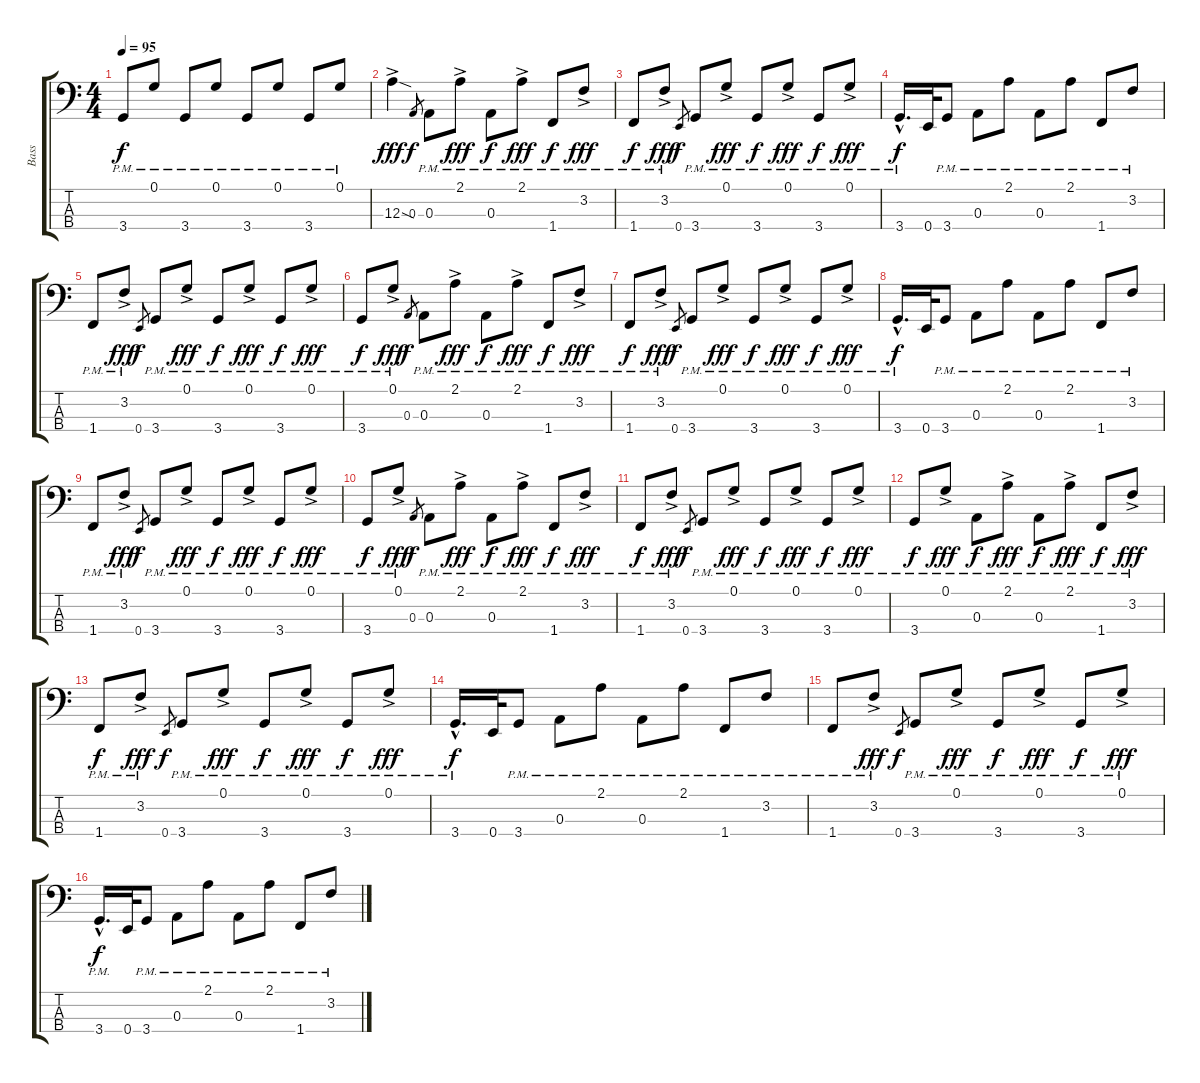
\track ("Bass" "Bass") {instrument electricbassfinger}
\staff {score tabs}
\tuning (G2 D2 A1 E1) {hide}
\ts (4 4)
\tempo 95
\clef f4
\ks c
3.4{pm}.8{dy f} 0.1{pm}.8 3.4{pm}.8 0.1{pm}.8 3.4{pm}.8 0.1{pm}.8 3.4{pm}.8 0.1{pm}.8 |
12.3{sod ac}.4{dy fff} 0.3.8{gr dy f} 0.3{pm}.8 2.1{ac pm}.8{dy fff} 0.3{pm}.8{dy f} 2.1{ac pm}.8{dy fff} 1.4{pm}.8{dy f} 3.2{ac pm}.8{dy fff} |
1.4{pm}.8{dy f} 3.2{ac pm}.8{dy fff} 0.4.8{gr dy f} 3.4{pm}.8 0.1{ac pm}.8{dy fff} 3.4{pm}.8{dy f} 0.1{ac pm}.8{dy fff} 3.4{pm}.8{dy f} 0.1{ac pm}.8{dy fff} |
3.4{hac pm}.16{d dy f} 0.4.32 3.4{pm}.8 0.3{pm}.8 2.1{pm}.8 0.3{pm}.8 2.1{pm}.8 1.4{pm}.8 3.2{pm}.8 |
1.4{pm}.8 3.2{ac pm}.8{dy fff} 0.4.8{gr dy f} 3.4{pm}.8 0.1{ac pm}.8{dy fff} 3.4{pm}.8{dy f} 0.1{ac pm}.8{dy fff} 3.4{pm}.8{dy f} 0.1{ac pm}.8{dy fff} |
3.4{pm}.8{dy f} 0.1{ac pm}.8{dy fff} 0.3.8{gr dy f} 0.3{pm}.8 2.1{ac pm}.8{dy fff} 0.3{pm}.8{dy f} 2.1{ac pm}.8{dy fff} 1.4{pm}.8{dy f} 3.2{ac pm}.8{dy fff} |
1.4{pm}.8{dy f} 3.2{ac pm}.8{dy fff} 0.4.8{gr dy f} 3.4{pm}.8 0.1{ac pm}.8{dy fff} 3.4{pm}.8{dy f} 0.1{ac pm}.8{dy fff} 3.4{pm}.8{dy f} 0.1{ac pm}.8{dy fff} |
3.4{hac pm}.16{d dy f} 0.4.32 3.4{pm}.8 0.3{pm}.8 2.1{pm}.8 0.3{pm}.8 2.1{pm}.8 1.4{pm}.8 3.2{pm}.8 |
1.4{pm}.8 3.2{ac pm}.8{dy fff} 0.4.8{gr dy f} 3.4{pm}.8 0.1{ac pm}.8{dy fff} 3.4{pm}.8{dy f} 0.1{ac pm}.8{dy fff} 3.4{pm}.8{dy f} 0.1{ac pm}.8{dy fff} |
3.4{pm}.8{dy f} 0.1{ac pm}.8{dy fff} 0.3.8{gr dy f} 0.3{pm}.8 2.1{ac pm}.8{dy fff} 0.3{pm}.8{dy f} 2.1{ac pm}.8{dy fff} 1.4{pm}.8{dy f} 3.2{ac pm}.8{dy fff} |
1.4{pm}.8{dy f} 3.2{ac pm}.8{dy fff} 0.4.8{gr dy f} 3.4{pm}.8 0.1{ac pm}.8{dy fff} 3.4{pm}.8{dy f} 0.1{ac pm}.8{dy fff} 3.4{pm}.8{dy f} 0.1{ac pm}.8{dy fff} |
3.4{pm}.8{dy f} 0.1{ac pm}.8{dy fff} 0.3{pm}.8{dy f} 2.1{ac pm}.8{dy fff} 0.3{pm}.8{dy f} 2.1{ac pm}.8{dy fff} 1.4{pm}.8{dy f} 3.2{ac pm}.8{dy fff} |
1.4{pm}.8{dy f} 3.2{ac pm}.8{dy fff} 0.4.8{gr dy f} 3.4{pm}.8 0.1{ac pm}.8{dy fff} 3.4{pm}.8{dy f} 0.1{ac pm}.8{dy fff} 3.4{pm}.8{dy f} 0.1{ac pm}.8{dy fff} |
3.4{hac pm}.16{d dy f} 0.4.32 3.4{pm}.8 0.3{pm}.8 2.1{pm}.8 0.3{pm}.8 2.1{pm}.8 1.4{pm}.8 3.2{pm}.8 |
1.4{pm}.8 3.2{ac pm}.8{dy fff} 0.4.8{gr dy f} 3.4{pm}.8 0.1{ac pm}.8{dy fff} 3.4{pm}.8{dy f} 0.1{ac pm}.8{dy fff} 3.4{pm}.8{dy f} 0.1{ac pm}.8{dy fff} |
3.4{hac pm}.16{d dy f} 0.4.32 3.4{pm}.8 0.3{pm}.8 2.1{pm}.8 0.3{pm}.8 2.1{pm}.8 1.4{pm}.8 3.2{pm}.8
